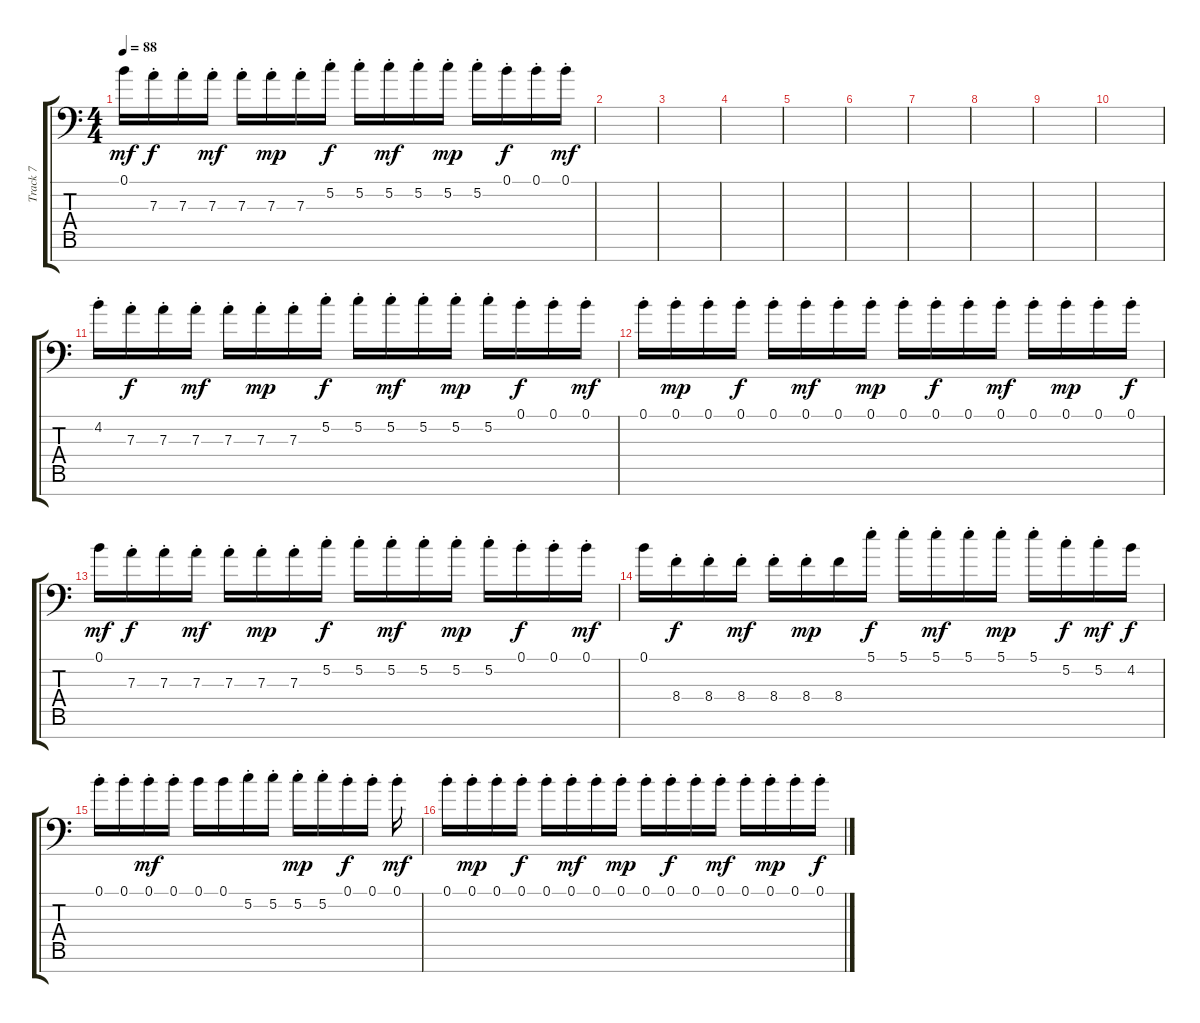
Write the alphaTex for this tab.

\track ("Track 7" "Track 7") {instrument electricguitarjazz}
\staff {score tabs}
\tuning (B3 G3 D3 A2 E2 B1 E1) {hide}
\ts (4 4)
\tempo 88
\clef f4
\ks c
0.1.16{dy mf} 7.3{st}.16{dy f} 7.3{st}.16 7.3{st}.16{dy mf} 7.3{st}.16 7.3{st}.16{dy mp} 7.3{st}.16 5.2{st}.16{dy f} 5.2{st}.16 5.2{st}.16{dy mf} 5.2{st}.16 5.2{st}.16{dy mp} 5.2{st}.16 0.1{st}.16{dy f} 0.1{st}.16 0.1{st}.16{dy mf} |
|
|
|
|
|
|
|
|
|
4.2{st}.16 7.3{st}.16{dy f} 7.3{st}.16 7.3{st}.16{dy mf} 7.3{st}.16 7.3{st}.16{dy mp} 7.3{st}.16 5.2{st}.16{dy f} 5.2{st}.16 5.2{st}.16{dy mf} 5.2{st}.16 5.2{st}.16{dy mp} 5.2{st}.16 0.1{st}.16{dy f} 0.1{st}.16 0.1{st}.16{dy mf} |
0.1{st}.16 0.1{st}.16{dy mp} 0.1{st}.16 0.1{st}.16{dy f} 0.1{st}.16 0.1{st}.16{dy mf} 0.1{st}.16 0.1{st}.16{dy mp} 0.1{st}.16 0.1{st}.16{dy f} 0.1{st}.16 0.1{st}.16{dy mf} 0.1{st}.16 0.1{st}.16{dy mp} 0.1{st}.16 0.1{st}.16{dy f} |
0.1.16{dy mf} 7.3{st}.16{dy f} 7.3{st}.16 7.3{st}.16{dy mf} 7.3{st}.16 7.3{st}.16{dy mp} 7.3{st}.16 5.2{st}.16{dy f} 5.2{st}.16 5.2{st}.16{dy mf} 5.2{st}.16 5.2{st}.16{dy mp} 5.2{st}.16 0.1{st}.16{dy f} 0.1{st}.16 0.1{st}.16{dy mf} |
0.1.16 8.4{st}.16{dy f} 8.4{st}.16 8.4{st}.16{dy mf} 8.4{st}.16 8.4{st}.16{dy mp} 8.4.16 5.1{st}.16{dy f} 5.1{st}.16 5.1{st}.16{dy mf} 5.1{st}.16 5.1{st}.16{dy mp} 5.1{st}.16 5.2{st}.16{dy f} 5.2{st}.16{dy mf} 4.2.16{dy f} |
0.1{st}.16{volume 9} 0.1{st}.16 0.1{st}.16{dy mf} 0.1{st}.16 0.1.16 0.1.16 5.2{st}.16{volume 11} 5.2{st}.16 5.2{st}.16{dy mp} 5.2{st}.16 0.1{st}.16{dy f} 0.1{st}.16 0.1{st}.16{dy mf} |
0.1{st}.16 0.1{st}.16{dy mp} 0.1{st}.16 0.1{st}.16{dy f} 0.1{st}.16 0.1{st}.16{dy mf} 0.1{st}.16 0.1{st}.16{dy mp} 0.1{st}.16 0.1{st}.16{dy f} 0.1{st}.16 0.1{st}.16{dy mf} 0.1{st}.16 0.1{st}.16{dy mp} 0.1{st}.16 0.1{st}.16{dy f}
